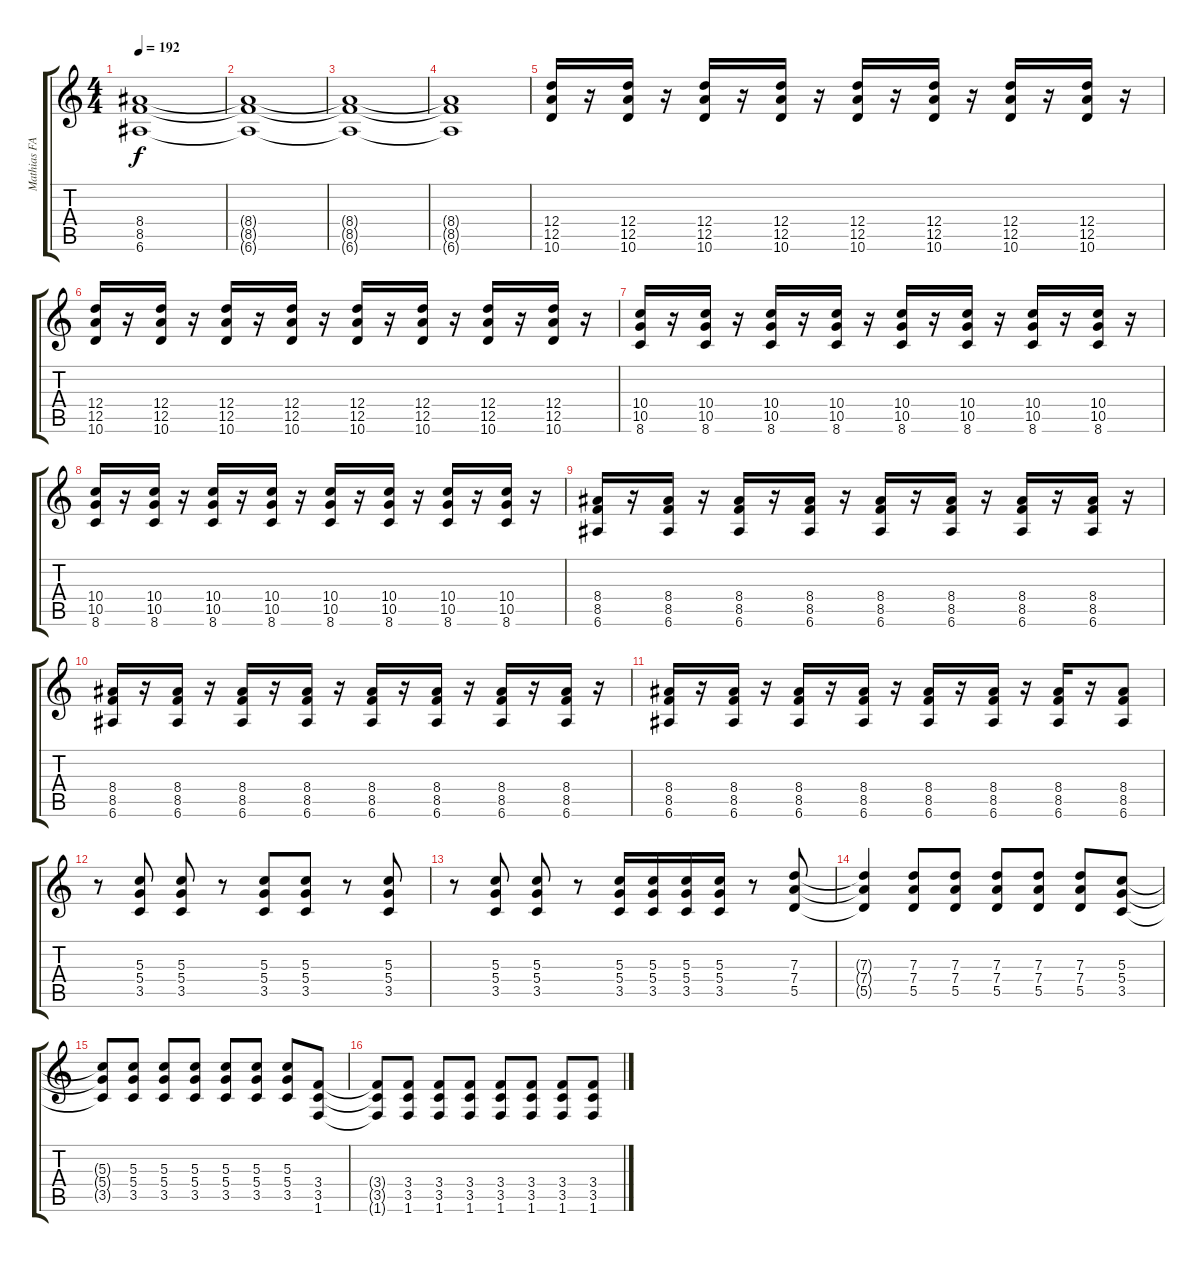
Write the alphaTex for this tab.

\track ("Mathias FARM" "Mathias FA") {instrument distortionguitar}
\staff {score tabs}
\tuning (E4 B3 G3 D3 A2 E2) {hide}
\ts (4 4)
\tempo 192
\clef g2
\ks c
(8.4{t} 8.5{t} 6.6{t}).1{dy f} |
(8.4{t} 8.5{t} 6.6{t}).1 |
(8.4{t} 8.5{t} 6.6{t}).1 |
(8.4{t} 8.5{t} 6.6{t}).1 |
(12.4 12.5 10.6).16 r.16 (12.4 12.5 10.6).16 r.16 (12.4 12.5 10.6).16 r.16 (12.4 12.5 10.6).16 r.16 (12.4 12.5 10.6).16 r.16 (12.4 12.5 10.6).16 r.16 (12.4 12.5 10.6).16 r.16 (12.4 12.5 10.6).16 r.16 |
(12.4 12.5 10.6).16 r.16 (12.4 12.5 10.6).16 r.16 (12.4 12.5 10.6).16 r.16 (12.4 12.5 10.6).16 r.16 (12.4 12.5 10.6).16 r.16 (12.4 12.5 10.6).16 r.16 (12.4 12.5 10.6).16 r.16 (12.4 12.5 10.6).16 r.16 |
(10.4 10.5 8.6).16 r.16 (10.4 10.5 8.6).16 r.16 (10.4 10.5 8.6).16 r.16 (10.4 10.5 8.6).16 r.16 (10.4 10.5 8.6).16 r.16 (10.4 10.5 8.6).16 r.16 (10.4 10.5 8.6).16 r.16 (10.4 10.5 8.6).16 r.16 |
(10.4 10.5 8.6).16 r.16 (10.4 10.5 8.6).16 r.16 (10.4 10.5 8.6).16 r.16 (10.4 10.5 8.6).16 r.16 (10.4 10.5 8.6).16 r.16 (10.4 10.5 8.6).16 r.16 (10.4 10.5 8.6).16 r.16 (10.4 10.5 8.6).16 r.16 |
(8.4 8.5 6.6).16 r.16 (8.4 8.5 6.6).16 r.16 (8.4 8.5 6.6).16 r.16 (8.4 8.5 6.6).16 r.16 (8.4 8.5 6.6).16 r.16 (8.4 8.5 6.6).16 r.16 (8.4 8.5 6.6).16 r.16 (8.4 8.5 6.6).16 r.16 |
(8.4 8.5 6.6).16 r.16 (8.4 8.5 6.6).16 r.16 (8.4 8.5 6.6).16 r.16 (8.4 8.5 6.6).16 r.16 (8.4 8.5 6.6).16 r.16 (8.4 8.5 6.6).16 r.16 (8.4 8.5 6.6).16 r.16 (8.4 8.5 6.6).16 r.16 |
(8.4 8.5 6.6).16 r.16 (8.4 8.5 6.6).16 r.16 (8.4 8.5 6.6).16 r.16 (8.4 8.5 6.6).16 r.16 (8.4 8.5 6.6).16 r.16 (8.4 8.5 6.6).16 r.16 (8.4 8.5 6.6).16 r.16 (8.4 8.5 6.6).8 |
r.8 (5.3 5.4 3.5).8 (5.3 5.4 3.5).8 r.8 (5.3 5.4 3.5).8 (5.3 5.4 3.5).8 r.8 (5.3 5.4 3.5).8 |
r.8 (5.3 5.4 3.5).8 (5.3 5.4 3.5).8 r.8 (5.3 5.4 3.5).16 (5.3 5.4 3.5).16 (5.3 5.4 3.5).16 (5.3 5.4 3.5).16 r.8 (7.3 7.4 5.5).8 |
(7.3{t} 7.4{t} 5.5{t}).4 (7.3 7.4 5.5).8 (7.3 7.4 5.5).8 (7.3 7.4 5.5).8 (7.3 7.4 5.5).8 (7.3 7.4 5.5).8 (5.3 5.4 3.5).8 |
(5.3{t} 5.4{t} 3.5{t}).8 (5.3 5.4 3.5).8 (5.3 5.4 3.5).8 (5.3 5.4 3.5).8 (5.3 5.4 3.5).8 (5.3 5.4 3.5).8 (5.3 5.4 3.5).8 (3.4 3.5 1.6).8 |
(3.4{t} 3.5{t} 1.6{t}).8 (3.4 3.5 1.6).8 (3.4 3.5 1.6).8 (3.4 3.5 1.6).8 (3.4 3.5 1.6).8 (3.4 3.5 1.6).8 (3.4 3.5 1.6).8 (3.4 3.5 1.6).8
